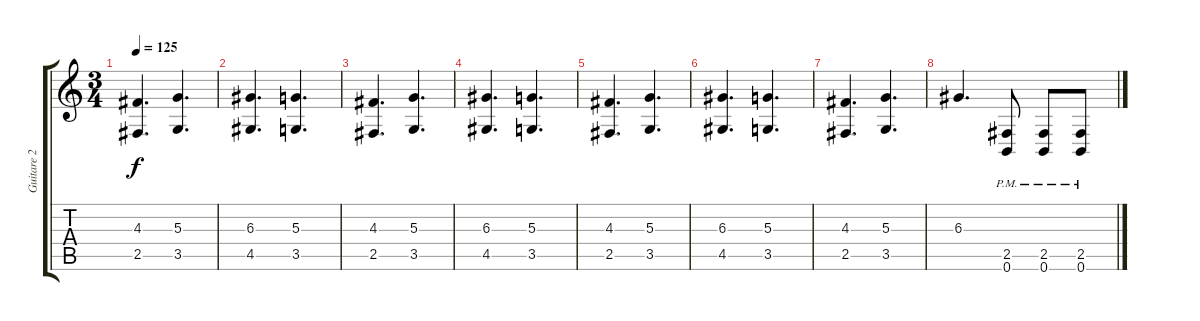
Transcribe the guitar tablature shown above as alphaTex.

\track ("Guitare 2" "Guitare 2") {instrument distortionguitar}
\staff {score tabs}
\tuning (B3 Gb3 D3 A2 E2 B1) {hide}
\ts (3 4)
\tempo 125
\clef g2
\ks c
(4.3 2.5).4{d dy f} (5.3 3.5).4{d} |
(6.3 4.5).4{d} (5.3 3.5).4{d} |
(4.3 2.5).4{d} (5.3 3.5).4{d} |
(6.3 4.5).4{d} (5.3 3.5).4{d} |
(4.3 2.5).4{d} (5.3 3.5).4{d} |
(6.3 4.5).4{d} (5.3 3.5).4{d} |
(4.3 2.5).4{d} (5.3 3.5).4{d} |
6.3.4{d} (2.5{pm} 0.6{pm}).8 (2.5{pm} 0.6{pm}).8 (2.5{pm} 0.6{pm}).8
